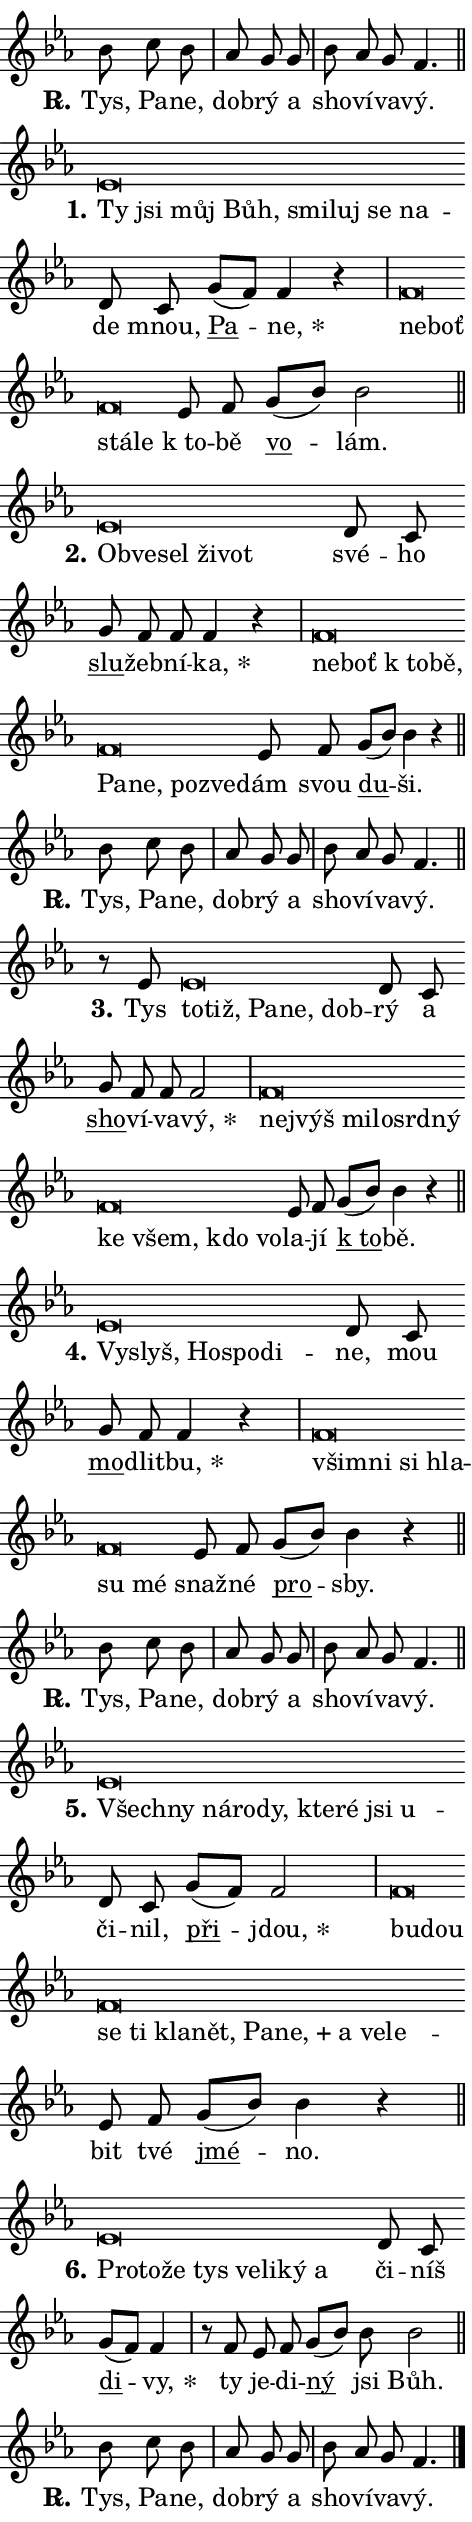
\version "2.24.0"
\header { tagline = "" }
\paper {
  indent = 0\cm
  top-margin = 0\cm
  right-margin = 0.13\cm % to fit lyric hyphens
  bottom-margin = 0\cm
  left-margin = 0\cm
  paper-width = 8\cm
  page-breaking = #ly:one-page-breaking
  system-system-spacing.basic-distance = #11
  score-system-spacing.basic-distance = #11
  ragged-last = ##f
}


%% Author: Thomas Morley
%% https://lists.gnu.org/archive/html/lilypond-user/2020-05/msg00002.html
#(define (line-position grob)
"Returns position of @var[grob} in current system:
   @code{'start}, if at first time-step
   @code{'end}, if at last time-step
   @code{'middle} otherwise
"
  (let* ((col (ly:item-get-column grob))
         (ln (ly:grob-object col 'left-neighbor))
         (rn (ly:grob-object col 'right-neighbor))
         (col-to-check-left (if (ly:grob? ln) ln col))
         (col-to-check-right (if (ly:grob? rn) rn col))
         (break-dir-left
           (and
             (ly:grob-property col-to-check-left 'non-musical #f)
             (ly:item-break-dir col-to-check-left)))
         (break-dir-right
           (and
             (ly:grob-property col-to-check-right 'non-musical #f)
             (ly:item-break-dir col-to-check-right))))
        (cond ((eqv? 1 break-dir-left) 'start)
              ((eqv? -1 break-dir-right) 'end)
              (else 'middle))))

#(define (tranparent-at-line-position vctor)
  (lambda (grob)
  "Relying on @code{line-position} select the relevant enry from @var{vctor}.
Used to determine transparency,"
    (case (line-position grob)
      ((end) (not (vector-ref vctor 0)))
      ((middle) (not (vector-ref vctor 1)))
      ((start) (not (vector-ref vctor 2))))))

noteHeadBreakVisibility =
#(define-music-function (break-visibility)(vector?)
"Makes @code{NoteHead}s transparent relying on @var{break-visibility}"
#{
  \override NoteHead.transparent =
    #(tranparent-at-line-position break-visibility)
#})

#(define delete-ledgers-for-transparent-note-heads
  (lambda (grob)
    "Reads whether a @code{NoteHead} is transparent.
If so this @code{NoteHead} is removed from @code{'note-heads} from
@var{grob}, which is supposed to be @code{LedgerLineSpanner}.
As a result ledgers are not printed for this @code{NoteHead}"
    (let* ((nhds-array (ly:grob-object grob 'note-heads))
           (nhds-list
             (if (ly:grob-array? nhds-array)
                 (ly:grob-array->list nhds-array)
                 '()))
           ;; Relies on the transparent-property being done before
           ;; Staff.LedgerLineSpanner.after-line-breaking is executed.
           ;; This is fragile ...
           (to-keep
             (remove
               (lambda (nhd)
                 (ly:grob-property nhd 'transparent #f))
               nhds-list)))
      ;; TODO find a better method to iterate over grob-arrays, similiar
      ;; to filter/remove etc for lists
      ;; For now rebuilt from scratch
      (set! (ly:grob-object grob 'note-heads)  '())
      (for-each
        (lambda (nhd)
          (ly:pointer-group-interface::add-grob grob 'note-heads nhd))
        to-keep))))

squashNotes = {
  \override NoteHead.X-extent = #'(-0.2 . 0.2)
  \override NoteHead.Y-extent = #'(-0.75 . 0)
  \override NoteHead.stencil =
    #(lambda (grob)
       (let ((pos (ly:grob-property grob 'staff-position)))
         (begin
           (if (< pos -7) (display "ERROR: Lower brevis then expected\n") (display ""))
           (if (<= pos -6) ly:text-interface::print ly:note-head::print))))
}
unSquashNotes = {
  \revert NoteHead.X-extent
  \revert NoteHead.Y-extent
  \revert NoteHead.stencil
}

hideNotes = \noteHeadBreakVisibility #begin-of-line-visible
unHideNotes = \noteHeadBreakVisibility #all-visible

% work-around for resetting accidentals
% https://lilypond.org/doc/v2.23/Documentation/notation/displaying-rhythms#unmetered-music
cadenzaMeasure = {
  \cadenzaOff
  \partial 1024 s1024
  \cadenzaOn
}

#(define-markup-command (accent layout props text) (markup?)
  "Underline accented syllable"
  (interpret-markup layout props
    #{\markup \override #'(offset . 4.3) \underline { #text }#}))

responsum = \markup \concat {
  "R" \hspace #-1.05 \path #0.1 #'((moveto 0 0.07) (lineto 0.9 0.8)) \hspace #0.05 "."
}

spaceSize = #0.6828661417322834 % exact space size for TeX Gyre Schola

\layout {
  \context {
    \Staff
    \remove "Time_signature_engraver"
    \override LedgerLineSpanner.after-line-breaking = #delete-ledgers-for-transparent-note-heads
  }
  \context {
    \Lyrics {
      \override LyricSpace.minimum-distance = \spaceSize
      \override LyricText.font-name = #"TeX Gyre Schola"
      \override LyricText.font-size = 1
      \override StanzaNumber.font-name = #"TeX Gyre Schola Bold"
      \override StanzaNumber.font-size = 1
    }
  }
  \context {
    \Score 
    \override NoteHead.text =
      #(lambda (grob) 
        (let ((pos (ly:grob-property grob 'staff-position)))
          #{\markup {
            \combine
              \halign #-0.55 \raise #(if (= pos -6) 0 0.5) \override #'(thickness . 2) \draw-line #'(3.2 . 0)
              \musicglyph "noteheads.sM1"
          }#}))
  }
}

% magnetic-lyrics.ily
%
%   written by
%     Jean Abou Samra <jean@abou-samra.fr>
%     Werner Lemberg <wl@gnu.org>
%
%   adapted by
%     Jiri Hon <jiri.hon@gmail.com>
%
% Version 2022-Apr-15

% https://www.mail-archive.com/lilypond-user@gnu.org/msg149350.html

#(define (Left_hyphen_pointer_engraver context)
   "Collect syllable-hyphen-syllable occurrences in lyrics and store
them in properties.  This engraver only looks to the left.  For
example, if the lyrics input is @code{foo -- bar}, it does the
following.

@itemize @bullet
@item
Set the @code{text} property of the @code{LyricHyphen} grob between
@q{foo} and @q{bar} to @code{foo}.

@item
Set the @code{left-hyphen} property of the @code{LyricText} grob with
text @q{foo} to the @code{LyricHyphen} grob between @q{foo} and
@q{bar}.
@end itemize

Use this auxiliary engraver in combination with the
@code{lyric-@/text::@/apply-@/magnetic-@/offset!} hook."
   (let ((hyphen #f)
         (text #f))
     (make-engraver
      (acknowledgers
       ((lyric-syllable-interface engraver grob source-engraver)
        (set! text grob)))
      (end-acknowledgers
       ((lyric-hyphen-interface engraver grob source-engraver)
        ;(when (not (grob::has-interface grob 'lyric-space-interface))
          (set! hyphen grob)));)
      ((stop-translation-timestep engraver)
       (when (and text hyphen)
         (ly:grob-set-object! text 'left-hyphen hyphen))
       (set! text #f)
       (set! hyphen #f)))))

#(define (lyric-text::apply-magnetic-offset! grob)
   "If the space between two syllables is less than the value in
property @code{LyricText@/.details@/.squash-threshold}, move the right
syllable to the left so that it gets concatenated with the left
syllable.

Use this function as a hook for
@code{LyricText@/.after-@/line-@/breaking} if the
@code{Left_@/hyphen_@/pointer_@/engraver} is active."
   (let ((hyphen (ly:grob-object grob 'left-hyphen #f)))
     (when hyphen
       (let ((left-text (ly:spanner-bound hyphen LEFT)))
         (when (grob::has-interface left-text 'lyric-syllable-interface)
           (let* ((common (ly:grob-common-refpoint grob left-text X))
                  (this-x-ext (ly:grob-extent grob common X))
                  (left-x-ext
                   (begin
                     ;; Trigger magnetism for left-text.
                     (ly:grob-property left-text 'after-line-breaking)
                     (ly:grob-extent left-text common X)))
                  ;; `delta` is the gap width between two syllables.
                  (delta (- (interval-start this-x-ext)
                            (interval-end left-x-ext)))
                  (details (ly:grob-property grob 'details))
                  (threshold (assoc-get 'squash-threshold details 0.2)))
             (when (< delta threshold)
               (let* (;; We have to manipulate the input text so that
                      ;; ligatures crossing syllable boundaries are not
                      ;; disabled.  For languages based on the Latin
                      ;; script this is essentially a beautification.
                      ;; However, for non-Western scripts it can be a
                      ;; necessity.
                      (lt (ly:grob-property left-text 'text))
                      (rt (ly:grob-property grob 'text))
                      (is-space (grob::has-interface hyphen 'lyric-space-interface))
                      (space (if is-space " " ""))
                      (extra-delta (if is-space spaceSize 0))
                      ;; Append new syllable.
                      (ltrt-space (if (and (string? lt) (string? rt))
                                (string-append lt space rt)
                                (make-concat-markup (list lt space rt))))
                      ;; Right-align `ltrt` to the right side.
                      (ltrt-space-markup (grob-interpret-markup
                               grob
                               (make-translate-markup
                                (cons (interval-length this-x-ext) 0)
                                (make-right-align-markup ltrt-space)))))
                 (begin
                   ;; Don't print `left-text`.
                   (ly:grob-set-property! left-text 'stencil #f)
                   ;; Set text and stencil (which holds all collected
                   ;; syllables so far) and shift it to the left.
                   (ly:grob-set-property! grob 'text ltrt-space)
                   (ly:grob-set-property! grob 'stencil ltrt-space-markup)
                   (ly:grob-translate-axis! grob (- (- delta extra-delta)) X))))))))))


#(define (lyric-hyphen::displace-bounds-first grob)
   ;; Make very sure this callback isn't triggered too early.
   (let ((left (ly:spanner-bound grob LEFT))
         (right (ly:spanner-bound grob RIGHT)))
     (ly:grob-property left 'after-line-breaking)
     (ly:grob-property right 'after-line-breaking)
     (ly:lyric-hyphen::print grob)))

squashThreshold = #0.4

\layout {
  \context {
    \Lyrics
    \consists #Left_hyphen_pointer_engraver
    \override LyricText.after-line-breaking =
      #lyric-text::apply-magnetic-offset!
    \override LyricHyphen.stencil = #lyric-hyphen::displace-bounds-first
    \override LyricText.details.squash-threshold = \squashThreshold
    \override LyricHyphen.minimum-distance = 0
    \override LyricHyphen.minimum-length = \squashThreshold
  }
}

squashText = \override LyricText.details.squash-threshold = 9999
unSquashText = \override LyricText.details.squash-threshold = \squashThreshold

leftText = \override LyricText.self-alignment-X = #LEFT
unLeftText = \revert LyricText.self-alignment-X

starOffset = #(lambda (grob) 
                (let ((x_offset (ly:self-alignment-interface::aligned-on-x-parent grob)))
                  (if (= x_offset 0) 0 (+ x_offset 1.2))))

star = #(define-music-function (syllable)(string?)
"Append star separator at the end of a syllable"
#{
  \once \override LyricText.X-offset = #starOffset
  \lyricmode { \markup {
    #syllable
    \override #'((font-name . "TeX Gyre Schola Bold")) \hspace #0.2 \lower #0.65 \larger "*"
  } }
#})

starAccent = #(define-music-function (syllable)(string?)
"Append star separator at the end of a syllable and make accent"
#{
  \once \override LyricText.X-offset = #starOffset
  \lyricmode { \markup {
    \accent #syllable
    \override #'((font-name . "TeX Gyre Schola Bold")) \hspace #0.2 \lower #0.65 \larger "*"
  } }
#})

breath = #(define-music-function (syllable)(string?)
"Append breathing indicator at the end of a syllable"
#{
  \lyricmode { \markup { #syllable "+" } }
#})

optionalBreath = #(define-music-function (syllable)(string?)
"Append optional breathing indicator at the end of a syllable"
#{
  \lyricmode { \markup { #syllable "(+)" } }
#})


\score {
    <<
        \new Voice = "melody" { \cadenzaOn \key es \major \relative { bes'8 c bes \cadenzaMeasure \bar "|" as g g \cadenzaMeasure \bar "|" bes as g f4. \cadenzaMeasure \bar "||" \break } }
        \new Lyrics \lyricsto "melody" { \lyricmode { \set stanza = \responsum
Tys, Pa -- ne, dob -- rý a sho -- ví -- va -- vý. } }
    >>
    \layout {}
}

\score {
    <<
        \new Voice = "melody" { \cadenzaOn \key es \major \relative { \squashNotes es'\breve*1/16 \hideNotes \breve*1/16 \bar "" \breve*1/16 \bar "" \breve*1/16 \bar "" \breve*1/16 \bar "" \breve*1/16 \bar "" \breve*1/16 \breve*1/16 \bar "" \unHideNotes \unSquashNotes d8 c \bar "" g'[( f)] f4 r \cadenzaMeasure \bar "|" \squashNotes f\breve*1/16 \hideNotes \breve*1/16 \bar "" \breve*1/16 \breve*1/16 \bar "" \unHideNotes \unSquashNotes es8 f \bar "" g[( bes)] bes2 \cadenzaMeasure \bar "||" \break } }
        \new Lyrics \lyricsto "melody" { \lyricmode { \set stanza = "1."
\leftText Ty \squashText jsi můj Bůh, smi -- luj se na -- \unLeftText \unSquashText de mnou, \markup \accent Pa -- \star ne, \leftText ne -- \squashText boť stá -- le \unLeftText \unSquashText "k to" -- bě \markup \accent vo -- lám. } }
    >>
    \layout {}
}

\score {
    <<
        \new Voice = "melody" { \cadenzaOn \key es \major \relative { \squashNotes es'\breve*1/16 \hideNotes \breve*1/16 \bar "" \breve*1/16 \bar "" \breve*1/16 \breve*1/16 \bar "" \unHideNotes \unSquashNotes d8 c \bar "" g' f f f4 r \cadenzaMeasure \bar "|" \squashNotes f\breve*1/16 \hideNotes \breve*1/16 \bar "" \breve*1/16 \bar "" \breve*1/16 \bar "" \breve*1/16 \bar "" \breve*1/16 \bar "" \breve*1/16 \breve*1/16 \bar "" \unHideNotes \unSquashNotes es8 f \bar "" g[( bes)] bes4 r \cadenzaMeasure \bar "||" \break } }
        \new Lyrics \lyricsto "melody" { \lyricmode { \set stanza = "2."
\leftText Ob -- \squashText ve -- sel ži -- vot \unLeftText \unSquashText své -- ho \markup \accent slu -- žeb -- ní -- \star ka, \leftText ne -- \squashText boť "k to" -- bě, Pa -- ne, po -- zve -- \unLeftText \unSquashText dám svou \markup \accent du -- ši. } }
    >>
    \layout {}
}

\score {
    <<
        \new Voice = "melody" { \cadenzaOn \key es \major \relative { bes'8 c bes \cadenzaMeasure \bar "|" as g g \cadenzaMeasure \bar "|" bes as g f4. \cadenzaMeasure \bar "||" \break } }
        \new Lyrics \lyricsto "melody" { \lyricmode { \set stanza = \responsum
Tys, Pa -- ne, dob -- rý a sho -- ví -- va -- vý. } }
    >>
    \layout {}
}

\score {
    <<
        \new Voice = "melody" { \cadenzaOn \key es \major \relative { r8 es'8 \squashNotes es\breve*1/16 \hideNotes \breve*1/16 \bar "" \breve*1/16 \bar "" \breve*1/16 \breve*1/16 \bar "" \unHideNotes \unSquashNotes d8 c \bar "" g' f f f2 \cadenzaMeasure \bar "|" \squashNotes f\breve*1/16 \hideNotes \breve*1/16 \bar "" \breve*1/16 \bar "" \breve*1/16 \bar "" \breve*1/16 \bar "" \breve*1/16 \bar "" \breve*1/16 \bar "" \breve*1/16 \bar "" \breve*1/16 \breve*1/16 \bar "" \unHideNotes \unSquashNotes es8 f \bar "" g[( bes)] bes4 r \cadenzaMeasure \bar "||" \break } }
        \new Lyrics \lyricsto "melody" { \lyricmode { \set stanza = "3."
Tys \leftText to -- \squashText tiž, Pa -- ne, dob -- \unLeftText \unSquashText rý a \markup \accent sho -- ví -- va -- \star vý, \leftText nej -- \squashText výš mi -- lo -- srd -- ný ke všem, kdo vo -- \unLeftText \unSquashText la -- jí \markup \accent "k to" -- bě. } }
    >>
    \layout {}
}

\score {
    <<
        \new Voice = "melody" { \cadenzaOn \key es \major \relative { \squashNotes es'\breve*1/16 \hideNotes \breve*1/16 \bar "" \breve*1/16 \bar "" \breve*1/16 \breve*1/16 \bar "" \unHideNotes \unSquashNotes d8 c \bar "" g' f f4 r \cadenzaMeasure \bar "|" \squashNotes f\breve*1/16 \hideNotes \breve*1/16 \bar "" \breve*1/16 \bar "" \breve*1/16 \bar "" \breve*1/16 \breve*1/16 \bar "" \unHideNotes \unSquashNotes es8 f \bar "" g[( bes)] bes4 r \cadenzaMeasure \bar "||" \break } }
        \new Lyrics \lyricsto "melody" { \lyricmode { \set stanza = "4."
\leftText Vy -- \squashText slyš, Ho -- spo -- di -- \unLeftText \unSquashText ne, mou \markup \accent mo -- dlit -- \star bu, \leftText všim -- \squashText ni si hla -- su mé \unLeftText \unSquashText snaž -- né \markup \accent pro -- sby. } }
    >>
    \layout {}
}

\score {
    <<
        \new Voice = "melody" { \cadenzaOn \key es \major \relative { bes'8 c bes \cadenzaMeasure \bar "|" as g g \cadenzaMeasure \bar "|" bes as g f4. \cadenzaMeasure \bar "||" \break } }
        \new Lyrics \lyricsto "melody" { \lyricmode { \set stanza = \responsum
Tys, Pa -- ne, dob -- rý a sho -- ví -- va -- vý. } }
    >>
    \layout {}
}

\score {
    <<
        \new Voice = "melody" { \cadenzaOn \key es \major \relative { \squashNotes es'\breve*1/16 \hideNotes \breve*1/16 \bar "" \breve*1/16 \bar "" \breve*1/16 \bar "" \breve*1/16 \bar "" \breve*1/16 \bar "" \breve*1/16 \bar "" \breve*1/16 \breve*1/16 \bar "" \unHideNotes \unSquashNotes d8 c \bar "" g'[( f)] f2 \cadenzaMeasure \bar "|" \squashNotes f\breve*1/16 \hideNotes \breve*1/16 \bar "" \breve*1/16 \bar "" \breve*1/16 \bar "" \breve*1/16 \bar "" \breve*1/16 \bar "" \breve*1/16 \bar "" \breve*1/16 \bar "" \breve*1/16 \bar "" \breve*1/16 \breve*1/16 \bar "" \unHideNotes \unSquashNotes es8 f \bar "" g[( bes)] bes4 r \cadenzaMeasure \bar "||" \break } }
        \new Lyrics \lyricsto "melody" { \lyricmode { \set stanza = "5."
\leftText Všech -- \squashText ny ná -- ro -- dy, kte -- ré jsi u -- \unLeftText \unSquashText či -- nil, \markup \accent při -- \star jdou, \leftText bu -- \squashText dou se ti kla -- nět, Pa -- \breath "ne," a ve -- le -- \unLeftText \unSquashText bit tvé \markup \accent jmé -- no. } }
    >>
    \layout {}
}

\score {
    <<
        \new Voice = "melody" { \cadenzaOn \key es \major \relative { \squashNotes es'\breve*1/16 \hideNotes \breve*1/16 \bar "" \breve*1/16 \bar "" \breve*1/16 \bar "" \breve*1/16 \bar "" \breve*1/16 \bar "" \breve*1/16 \breve*1/16 \bar "" \unHideNotes \unSquashNotes d8 c \bar "" g'[( f)] f4 \cadenzaMeasure \bar "|" r8 f8 es8 f \bar "" g[( bes)] bes bes2 \cadenzaMeasure \bar "||" \break } }
        \new Lyrics \lyricsto "melody" { \lyricmode { \set stanza = "6."
\leftText Pro -- \squashText to -- že tys ve -- li -- ký a \unLeftText \unSquashText či -- níš \markup \accent di -- \star vy, ty je -- di -- \markup \accent ný jsi Bůh. } }
    >>
    \layout {}
}

\score {
    <<
        \new Voice = "melody" { \cadenzaOn \key es \major \relative { bes'8 c bes \cadenzaMeasure \bar "|" as g g \cadenzaMeasure \bar "|" bes as g f4. \cadenzaMeasure \bar "||" \break } \bar "|." }
        \new Lyrics \lyricsto "melody" { \lyricmode { \set stanza = \responsum
Tys, Pa -- ne, dob -- rý a sho -- ví -- va -- vý. } }
    >>
    \layout {}
}
